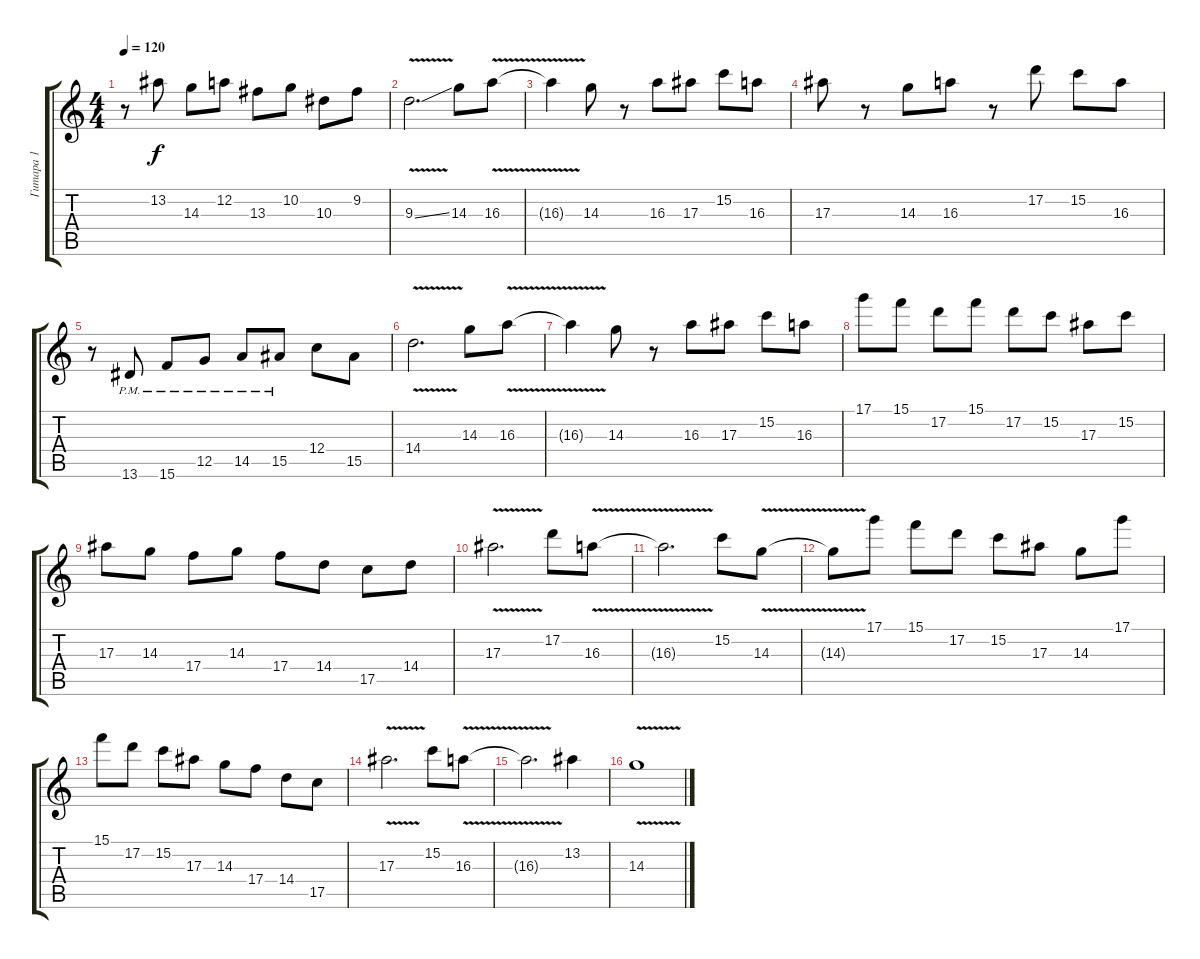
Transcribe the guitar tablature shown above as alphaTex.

\track ("Гитара 1" "Гитара 1") {instrument overdrivenguitar}
\staff {score tabs}
\tuning (D4 A3 F3 C3 G2 D2) {hide}
\ts (4 4)
\tempo 120
\clef g2
\ks c
r.8{dy f} 13.2.8 14.3.8 12.2.8 13.3.8 10.2.8 10.3.8 9.2.8 |
9.3{v ss}.2{d} 14.3.8 16.3{v}.8 |
16.3{t}.4 14.3.8 r.8 16.3.8 17.3.8 15.2.8 16.3.8 |
17.3.8 r.8 14.3.8 16.3.8 r.8 17.2.8 15.2.8 16.3.8 |
r.8 13.6{pm}.8 15.6{pm}.8 12.5{pm}.8 14.5{pm}.8 15.5{pm}.8 12.4.8 15.5.8 |
14.4{v}.2{d} 14.3.8 16.3{v}.8 |
16.3{t}.4 14.3.8 r.8 16.3.8 17.3.8 15.2.8 16.3.8 |
17.1.8 15.1.8 17.2.8 15.1.8 17.2.8 15.2.8 17.3.8 15.2.8 |
17.3.8 14.3.8 17.4.8 14.3.8 17.4.8 14.4.8 17.5.8 14.4.8 |
17.3{v}.2{d} 17.2.8 16.3{v}.8 |
16.3{t}.2{d} 15.2.8 14.3{v}.8 |
14.3{t}.8 17.1.8 15.1.8 17.2.8 15.2.8 17.3.8 14.3.8 17.1.8 |
15.1.8 17.2.8 15.2.8 17.3.8 14.3.8 17.4.8 14.4.8 17.5.8 |
17.3{v}.2{d} 15.2.8 16.3{v}.8 |
16.3{t}.2{d} 13.2.4 |
14.3{v}.1
